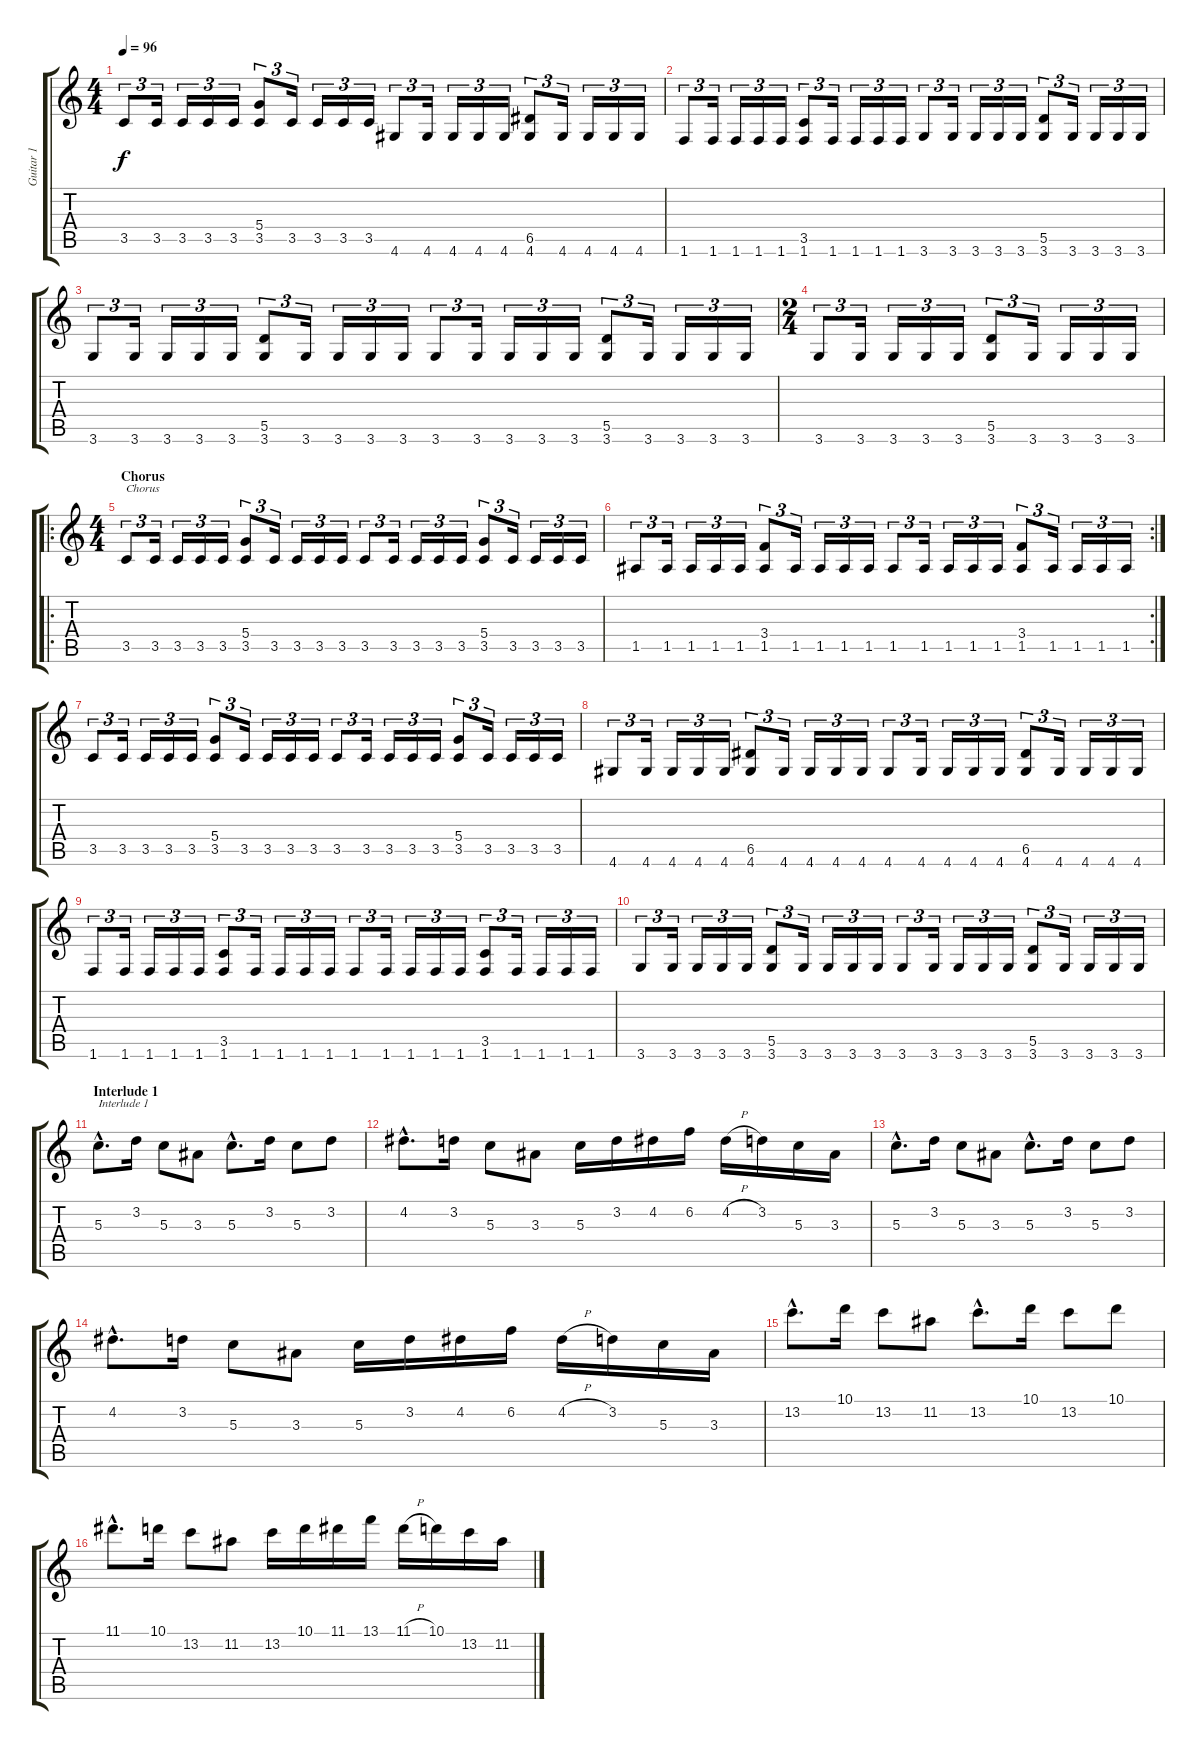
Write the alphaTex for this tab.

\track ("Guitar 1" "Guitar 1") {instrument distortionguitar}
\staff {score tabs}
\tuning (E4 B3 G3 D3 A2 E2) {hide}
\ts (4 4)
\tempo 96
\clef g2
\ks c
3.5.8{tu (3 2) dy f} 3.5.16{tu (3 2)} 3.5.16{tu (3 2)} 3.5.16{tu (3 2)} 3.5.16{tu (3 2)} (5.4 3.5).8{tu (3 2)} 3.5.16{tu (3 2)} 3.5.16{tu (3 2)} 3.5.16{tu (3 2)} 3.5.16{tu (3 2)} 4.6.8{tu (3 2)} 4.6.16{tu (3 2)} 4.6.16{tu (3 2)} 4.6.16{tu (3 2)} 4.6.16{tu (3 2)} (6.5 4.6).8{tu (3 2)} 4.6.16{tu (3 2)} 4.6.16{tu (3 2)} 4.6.16{tu (3 2)} 4.6.16{tu (3 2)} |
1.6.8{tu (3 2)} 1.6.16{tu (3 2)} 1.6.16{tu (3 2)} 1.6.16{tu (3 2)} 1.6.16{tu (3 2)} (3.5 1.6).8{tu (3 2)} 1.6.16{tu (3 2)} 1.6.16{tu (3 2)} 1.6.16{tu (3 2)} 1.6.16{tu (3 2)} 3.6.8{tu (3 2)} 3.6.16{tu (3 2)} 3.6.16{tu (3 2)} 3.6.16{tu (3 2)} 3.6.16{tu (3 2)} (5.5 3.6).8{tu (3 2)} 3.6.16{tu (3 2)} 3.6.16{tu (3 2)} 3.6.16{tu (3 2)} 3.6.16{tu (3 2)} |
3.6.8{tu (3 2)} 3.6.16{tu (3 2)} 3.6.16{tu (3 2)} 3.6.16{tu (3 2)} 3.6.16{tu (3 2)} (5.5 3.6).8{tu (3 2)} 3.6.16{tu (3 2)} 3.6.16{tu (3 2)} 3.6.16{tu (3 2)} 3.6.16{tu (3 2)} 3.6.8{tu (3 2)} 3.6.16{tu (3 2)} 3.6.16{tu (3 2)} 3.6.16{tu (3 2)} 3.6.16{tu (3 2)} (5.5 3.6).8{tu (3 2)} 3.6.16{tu (3 2)} 3.6.16{tu (3 2)} 3.6.16{tu (3 2)} 3.6.16{tu (3 2)} |
\ts (2 4)
3.6.8{tu (3 2)} 3.6.16{tu (3 2)} 3.6.16{tu (3 2)} 3.6.16{tu (3 2)} 3.6.16{tu (3 2)} (5.5 3.6).8{tu (3 2)} 3.6.16{tu (3 2)} 3.6.16{tu (3 2)} 3.6.16{tu (3 2)} 3.6.16{tu (3 2)} |
\ro
\ts (4 4)
\section ("" "Chorus")
3.5.8{tu (3 2) txt "Chorus"} 3.5.16{tu (3 2)} 3.5.16{tu (3 2)} 3.5.16{tu (3 2)} 3.5.16{tu (3 2)} (5.4 3.5).8{tu (3 2)} 3.5.16{tu (3 2)} 3.5.16{tu (3 2)} 3.5.16{tu (3 2)} 3.5.16{tu (3 2)} 3.5.8{tu (3 2)} 3.5.16{tu (3 2)} 3.5.16{tu (3 2)} 3.5.16{tu (3 2)} 3.5.16{tu (3 2)} (5.4 3.5).8{tu (3 2)} 3.5.16{tu (3 2)} 3.5.16{tu (3 2)} 3.5.16{tu (3 2)} 3.5.16{tu (3 2)} |
\rc 2
1.5.8{tu (3 2)} 1.5.16{tu (3 2)} 1.5.16{tu (3 2)} 1.5.16{tu (3 2)} 1.5.16{tu (3 2)} (3.4 1.5).8{tu (3 2)} 1.5.16{tu (3 2)} 1.5.16{tu (3 2)} 1.5.16{tu (3 2)} 1.5.16{tu (3 2)} 1.5.8{tu (3 2)} 1.5.16{tu (3 2)} 1.5.16{tu (3 2)} 1.5.16{tu (3 2)} 1.5.16{tu (3 2)} (3.4 1.5).8{tu (3 2)} 1.5.16{tu (3 2)} 1.5.16{tu (3 2)} 1.5.16{tu (3 2)} 1.5.16{tu (3 2)} |
3.5.8{tu (3 2)} 3.5.16{tu (3 2)} 3.5.16{tu (3 2)} 3.5.16{tu (3 2)} 3.5.16{tu (3 2)} (5.4 3.5).8{tu (3 2)} 3.5.16{tu (3 2)} 3.5.16{tu (3 2)} 3.5.16{tu (3 2)} 3.5.16{tu (3 2)} 3.5.8{tu (3 2)} 3.5.16{tu (3 2)} 3.5.16{tu (3 2)} 3.5.16{tu (3 2)} 3.5.16{tu (3 2)} (5.4 3.5).8{tu (3 2)} 3.5.16{tu (3 2)} 3.5.16{tu (3 2)} 3.5.16{tu (3 2)} 3.5.16{tu (3 2)} |
4.6.8{tu (3 2)} 4.6.16{tu (3 2)} 4.6.16{tu (3 2)} 4.6.16{tu (3 2)} 4.6.16{tu (3 2)} (6.5 4.6).8{tu (3 2)} 4.6.16{tu (3 2)} 4.6.16{tu (3 2)} 4.6.16{tu (3 2)} 4.6.16{tu (3 2)} 4.6.8{tu (3 2)} 4.6.16{tu (3 2)} 4.6.16{tu (3 2)} 4.6.16{tu (3 2)} 4.6.16{tu (3 2)} (6.5 4.6).8{tu (3 2)} 4.6.16{tu (3 2)} 4.6.16{tu (3 2)} 4.6.16{tu (3 2)} 4.6.16{tu (3 2)} |
1.6.8{tu (3 2)} 1.6.16{tu (3 2)} 1.6.16{tu (3 2)} 1.6.16{tu (3 2)} 1.6.16{tu (3 2)} (3.5 1.6).8{tu (3 2)} 1.6.16{tu (3 2)} 1.6.16{tu (3 2)} 1.6.16{tu (3 2)} 1.6.16{tu (3 2)} 1.6.8{tu (3 2)} 1.6.16{tu (3 2)} 1.6.16{tu (3 2)} 1.6.16{tu (3 2)} 1.6.16{tu (3 2)} (3.5 1.6).8{tu (3 2)} 1.6.16{tu (3 2)} 1.6.16{tu (3 2)} 1.6.16{tu (3 2)} 1.6.16{tu (3 2)} |
3.6.8{tu (3 2)} 3.6.16{tu (3 2)} 3.6.16{tu (3 2)} 3.6.16{tu (3 2)} 3.6.16{tu (3 2)} (5.5 3.6).8{tu (3 2)} 3.6.16{tu (3 2)} 3.6.16{tu (3 2)} 3.6.16{tu (3 2)} 3.6.16{tu (3 2)} 3.6.8{tu (3 2)} 3.6.16{tu (3 2)} 3.6.16{tu (3 2)} 3.6.16{tu (3 2)} 3.6.16{tu (3 2)} (5.5 3.6).8{tu (3 2)} 3.6.16{tu (3 2)} 3.6.16{tu (3 2)} 3.6.16{tu (3 2)} 3.6.16{tu (3 2)} |
\section ("" "Interlude 1")
5.3{hac}.8{d txt "Interlude 1"} 3.2.16 5.3.8 3.3.8 5.3{hac}.8{d} 3.2.16 5.3.8 3.2.8 |
4.2{hac}.8{d} 3.2.16 5.3.8 3.3.8 5.3.16 3.2.16 4.2.16 6.2.16 4.2{h}.16 3.2.16 5.3.16 3.3.16 |
5.3{hac}.8{d} 3.2.16 5.3.8 3.3.8 5.3{hac}.8{d} 3.2.16 5.3.8 3.2.8 |
4.2{hac}.8{d} 3.2.16 5.3.8 3.3.8 5.3.16 3.2.16 4.2.16 6.2.16 4.2{h}.16 3.2.16 5.3.16 3.3.16 |
13.2{hac}.8{d} 10.1.16 13.2.8 11.2.8 13.2{hac}.8{d} 10.1.16 13.2.8 10.1.8 |
11.1{hac}.8{d} 10.1.16 13.2.8 11.2.8 13.2.16 10.1.16 11.1.16 13.1.16 11.1{h}.16 10.1.16 13.2.16 11.2.16
